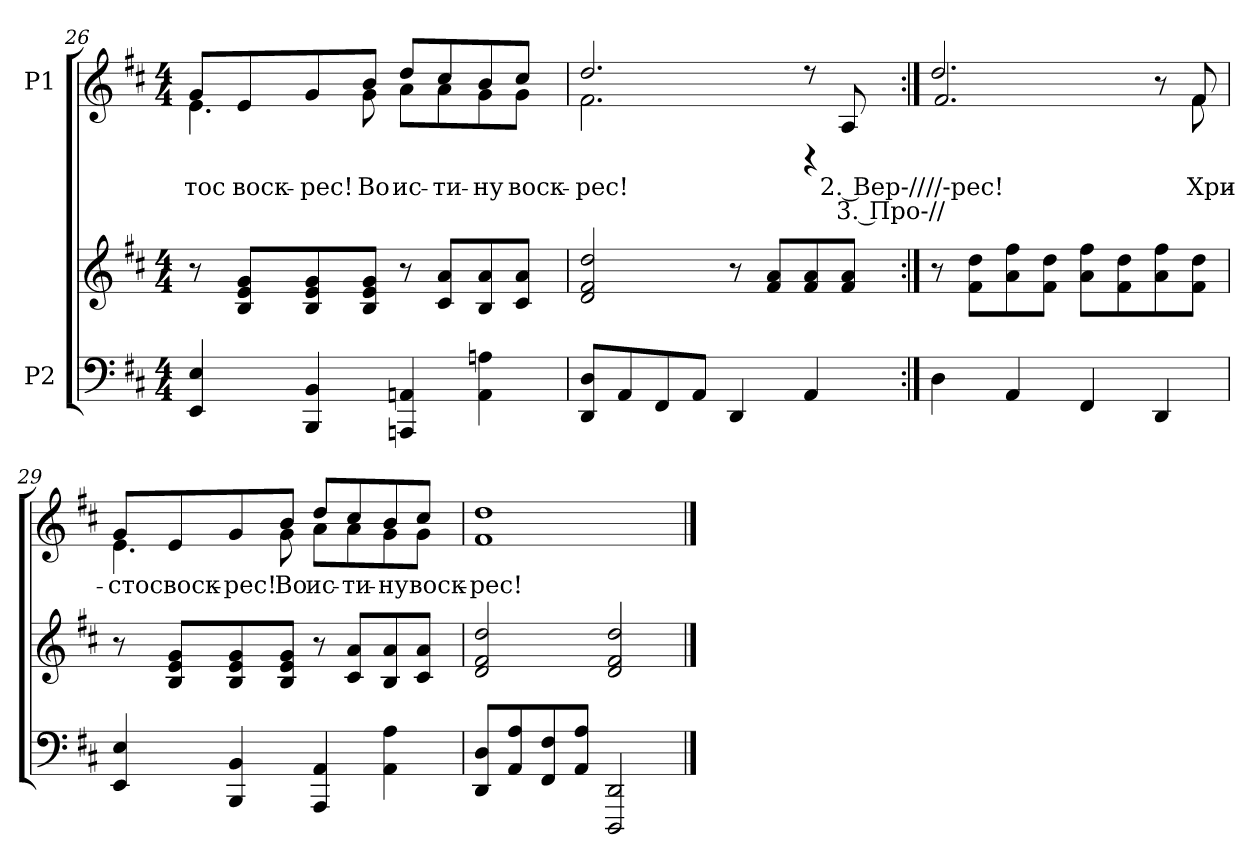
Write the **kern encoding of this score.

**kern	**kern	**kern	**text	**text
*part2	*part2	*part1	*part1	*part1
*staff3	*staff2	*staff1	*staff1	*staff1
*I"P2	*	*I"P1	*	*
*clefF4	*clefG2	*clefG2	*	*
*k[f#c#]	*k[f#c#]	*k[f#c#]	*	*
*D:	*D:	*D:	*	*
*M4/4	*M4/4	*M4/4	*	*
=26	=26	=26	=26	=26
!	!	!	!LO:LY:b:color=#000000	!
*	*	*^	*	*
!	!	!	!	!LO:LY:b:color=#000000	!
4EEi/ 4Ei	8r	8gi/L	4.ei\	тос	.
!	!	!	!	!LO:LY:b:color=#000000	!
.	8Bi/ 8ei 8giL	8ei/	.	воск-	.
!	!	!	!	!LO:LY:b:color=#000000	!
4BBBi/ 4BBi	8Bi/ 8ei 8gi	8gi/	.	-рес!	.
!	!	!	!	!LO:LY:b:color=#000000	!
.	8Bi/ 8ei 8giJ	8bi/J	8gi\	Во	.
!	!	!	!	!LO:LY:b:color=#000000	!
4AAAni/ 4AAni	8r	8ddi/L	8ai\L	ис-	.
!	!	!	!	!LO:LY:b:color=#000000	!
.	8c#i/ 8aiL	8cc#i/	8ai\	-ти-	.
!	!	!	!	!LO:LY:b:color=#000000	!
4AAi\ 4Ani	8Bi/ 8ai	8bi/	8gi\	-ну	.
!	!	!	!	!LO:LY:b:color=#000000	!
.	8c#i/ 8aiJ	8cc#i/J	8gi\J	воск-	.
=27	=27	=27	=27	=27	=27
!	!	!	!	!LO:LY:b:color=#000000	!
8DDi/ 8DiL	2di/ 2f#i 2ddi	2.ddi/	2.f#i\	-рес!	.
8AAi/	.	.	.	.	.
8FF#i/	.	.	.	.	.
8AAi/J	.	.	.	.	.
4DDi/	8r	.	.	.	.
.	8f#i/ 8aiL	.	.	.	.
4AAi/	8f#i/ 8ai	8r	4r	.	.
!	!	!	!	!LO:LY:b:color=#000000	!LO:LY:b:color=#000000
.	8f#i/ 8aiJ	8Ai/	.	2. Вер-//	3. Про-//
!!LO:LB:g=z	!!
=28:|!	=28:|!	=28:|!	=28:|!	=28:|!	=28:|!
!	!	!	!	!LO:LY:b:color=#000000	!
4Di\	8r	2.ddi/	2.f#i/	//-рес!	.
.	8f#i\ 8ddiL	.	.	.	.
4AAi/	8ai\ 8ff#i	.	.	.	.
.	8f#i\ 8ddiJ	.	.	.	.
4FF#i/	8ai\ 8ff#iL	.	.	.	.
.	8f#i\ 8ddi	.	.	.	.
4DDi/	8ai\ 8ff#i	8r	8ryy	.	.
!	!	!	!	!LO:LY:b:color=#000000	!
.	8f#i\ 8ddiJ	8f#i/	8f#i\	Хри-	.
=29	=29	=29	=29	=29	=29
!	!	!	!	!LO:LY:b:color=#000000	!
4EEi/ 4Ei	8r	8gi/L	4.ei\	-стос	.
!	!	!	!	!LO:LY:b:color=#000000	!
.	8Bi/ 8ei 8giL	8ei/	.	воск-	.
!	!	!	!	!LO:LY:b:color=#000000	!
4BBBi/ 4BBi	8Bi/ 8ei 8gi	8gi/	.	-рес!	.
!	!	!	!	!LO:LY:b:color=#000000	!
.	8Bi/ 8ei 8giJ	8bi/J	8gi\	Во	.
!	!	!	!	!LO:LY:b:color=#000000	!
4AAAi/ 4AAi	8r	8ddi/L	8ai\L	ис-	.
!	!	!	!	!LO:LY:b:color=#000000	!
.	8c#i/ 8aiL	8cc#i/	8ai\	-ти-	.
!	!	!	!	!LO:LY:b:color=#000000	!
4AAi\ 4Ai	8Bi/ 8ai	8bi/	8gi\	-ну	.
!	!	!	!	!LO:LY:b:color=#000000	!
.	8c#i/ 8aiJ	8cc#i/J	8gi\J	воск-	.
=30	=30	=30	=30	=30	=30
!	!	!	!	!LO:LY:b:color=#000000	!
8DDi/ 8DiL	2di/ 2f#i 2ddi	1ddi	1f#i	-рес!	.
8AAi/ 8Ai	.	.	.	.	.
8FF#i/ 8F#i	.	.	.	.	.
8AAi/ 8AiJ	.	.	.	.	.
2DDDi/ 2DDi	2di/ 2f#i 2ddi	.	.	.	.
*	*	*v	*v	*	*
==	==	==	==	==
*-	*-	*-	*-	*-
